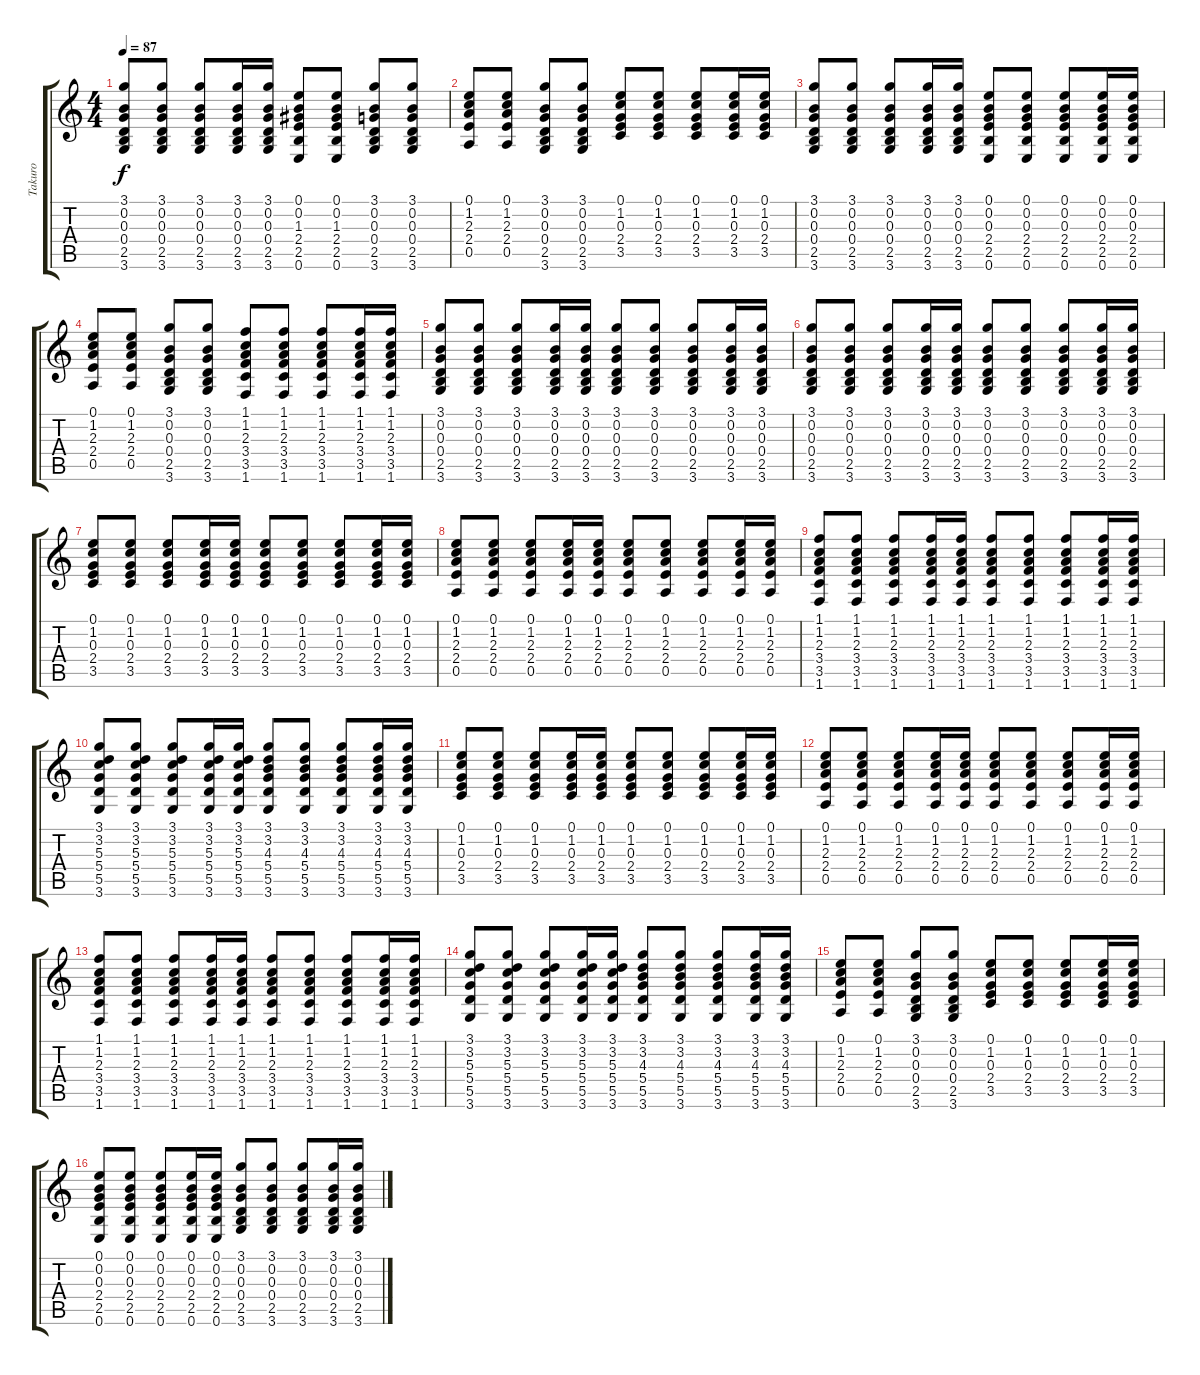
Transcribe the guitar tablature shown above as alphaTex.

\track ("Takuro" "Takuro") {instrument acousticguitarsteel}
\staff {score tabs}
\tuning (E4 B3 G3 D3 A2 E2) {hide}
\ts (4 4)
\tempo 87
\clef g2
\ks c
(3.1 0.2 0.3 0.4 2.5 3.6).8{dy f} (3.1 0.2 0.3 0.4 2.5 3.6).8 (3.1 0.2 0.3 0.4 2.5 3.6).8 (3.1 0.2 0.3 0.4 2.5 3.6).16 (3.1 0.2 0.3 0.4 2.5 3.6).16 (0.1 0.2 1.3 2.4 2.5 0.6).8 (0.1 0.2 1.3 2.4 2.5 0.6).8 (3.1 0.2 0.3 0.4 2.5 3.6).8 (3.1 0.2 0.3 0.4 2.5 3.6).8 |
(0.1 1.2 2.3 2.4 0.5).8 (0.1 1.2 2.3 2.4 0.5).8 (3.1 0.2 0.3 0.4 2.5 3.6).8 (3.1 0.2 0.3 0.4 2.5 3.6).8 (0.1 1.2 0.3 2.4 3.5).8 (0.1 1.2 0.3 2.4 3.5).8 (0.1 1.2 0.3 2.4 3.5).8 (0.1 1.2 0.3 2.4 3.5).16 (0.1 1.2 0.3 2.4 3.5).16 |
(3.1 0.2 0.3 0.4 2.5 3.6).8 (3.1 0.2 0.3 0.4 2.5 3.6).8 (3.1 0.2 0.3 0.4 2.5 3.6).8 (3.1 0.2 0.3 0.4 2.5 3.6).16 (3.1 0.2 0.3 0.4 2.5 3.6).16 (0.1 0.2 0.3 2.4 2.5 0.6).8 (0.1 0.2 0.3 2.4 2.5 0.6).8 (0.1 0.2 0.3 2.4 2.5 0.6).8 (0.1 0.2 0.3 2.4 2.5 0.6).16 (0.1 0.2 0.3 2.4 2.5 0.6).16 |
(0.1 1.2 2.3 2.4 0.5).8 (0.1 1.2 2.3 2.4 0.5).8 (3.1 0.2 0.3 0.4 2.5 3.6).8 (3.1 0.2 0.3 0.4 2.5 3.6).8 (1.1 1.2 2.3 3.4 3.5 1.6).8 (1.1 1.2 2.3 3.4 3.5 1.6).8 (1.1 1.2 2.3 3.4 3.5 1.6).8 (1.1 1.2 2.3 3.4 3.5 1.6).16 (1.1 1.2 2.3 3.4 3.5 1.6).16 |
(3.1 0.2 0.3 0.4 2.5 3.6).8 (3.1 0.2 0.3 0.4 2.5 3.6).8 (3.1 0.2 0.3 0.4 2.5 3.6).8 (3.1 0.2 0.3 0.4 2.5 3.6).16 (3.1 0.2 0.3 0.4 2.5 3.6).16 (3.1 0.2 0.3 0.4 2.5 3.6).8 (3.1 0.2 0.3 0.4 2.5 3.6).8 (3.1 0.2 0.3 0.4 2.5 3.6).8 (3.1 0.2 0.3 0.4 2.5 3.6).16 (3.1 0.2 0.3 0.4 2.5 3.6).16 |
(3.1 0.2 0.3 0.4 2.5 3.6).8 (3.1 0.2 0.3 0.4 2.5 3.6).8 (3.1 0.2 0.3 0.4 2.5 3.6).8 (3.1 0.2 0.3 0.4 2.5 3.6).16 (3.1 0.2 0.3 0.4 2.5 3.6).16 (3.1 0.2 0.3 0.4 2.5 3.6).8 (3.1 0.2 0.3 0.4 2.5 3.6).8 (3.1 0.2 0.3 0.4 2.5 3.6).8 (3.1 0.2 0.3 0.4 2.5 3.6).16 (3.1 0.2 0.3 0.4 2.5 3.6).16 |
(0.1 1.2 0.3 2.4 3.5).8 (0.1 1.2 0.3 2.4 3.5).8 (0.1 1.2 0.3 2.4 3.5).8 (0.1 1.2 0.3 2.4 3.5).16 (0.1 1.2 0.3 2.4 3.5).16 (0.1 1.2 0.3 2.4 3.5).8 (0.1 1.2 0.3 2.4 3.5).8 (0.1 1.2 0.3 2.4 3.5).8 (0.1 1.2 0.3 2.4 3.5).16 (0.1 1.2 0.3 2.4 3.5).16 |
(0.1 1.2 2.3 2.4 0.5).8 (0.1 1.2 2.3 2.4 0.5).8 (0.1 1.2 2.3 2.4 0.5).8 (0.1 1.2 2.3 2.4 0.5).16 (0.1 1.2 2.3 2.4 0.5).16 (0.1 1.2 2.3 2.4 0.5).8 (0.1 1.2 2.3 2.4 0.5).8 (0.1 1.2 2.3 2.4 0.5).8 (0.1 1.2 2.3 2.4 0.5).16 (0.1 1.2 2.3 2.4 0.5).16 |
(1.1 1.2 2.3 3.4 3.5 1.6).8 (1.1 1.2 2.3 3.4 3.5 1.6).8 (1.1 1.2 2.3 3.4 3.5 1.6).8 (1.1 1.2 2.3 3.4 3.5 1.6).16 (1.1 1.2 2.3 3.4 3.5 1.6).16 (1.1 1.2 2.3 3.4 3.5 1.6).8 (1.1 1.2 2.3 3.4 3.5 1.6).8 (1.1 1.2 2.3 3.4 3.5 1.6).8 (1.1 1.2 2.3 3.4 3.5 1.6).16 (1.1 1.2 2.3 3.4 3.5 1.6).16 |
(3.1 3.2 5.3 5.4 5.5 3.6).8 (3.1 3.2 5.3 5.4 5.5 3.6).8 (3.1 3.2 5.3 5.4 5.5 3.6).8 (3.1 3.2 5.3 5.4 5.5 3.6).16 (3.1 3.2 5.3 5.4 5.5 3.6).16 (3.1 3.2 4.3 5.4 5.5 3.6).8 (3.1 3.2 4.3 5.4 5.5 3.6).8 (3.1 3.2 4.3 5.4 5.5 3.6).8 (3.1 3.2 4.3 5.4 5.5 3.6).16 (3.1 3.2 4.3 5.4 5.5 3.6).16 |
(0.1 1.2 0.3 2.4 3.5).8 (0.1 1.2 0.3 2.4 3.5).8 (0.1 1.2 0.3 2.4 3.5).8 (0.1 1.2 0.3 2.4 3.5).16 (0.1 1.2 0.3 2.4 3.5).16 (0.1 1.2 0.3 2.4 3.5).8 (0.1 1.2 0.3 2.4 3.5).8 (0.1 1.2 0.3 2.4 3.5).8 (0.1 1.2 0.3 2.4 3.5).16 (0.1 1.2 0.3 2.4 3.5).16 |
(0.1 1.2 2.3 2.4 0.5).8 (0.1 1.2 2.3 2.4 0.5).8 (0.1 1.2 2.3 2.4 0.5).8 (0.1 1.2 2.3 2.4 0.5).16 (0.1 1.2 2.3 2.4 0.5).16 (0.1 1.2 2.3 2.4 0.5).8 (0.1 1.2 2.3 2.4 0.5).8 (0.1 1.2 2.3 2.4 0.5).8 (0.1 1.2 2.3 2.4 0.5).16 (0.1 1.2 2.3 2.4 0.5).16 |
(1.1 1.2 2.3 3.4 3.5 1.6).8 (1.1 1.2 2.3 3.4 3.5 1.6).8 (1.1 1.2 2.3 3.4 3.5 1.6).8 (1.1 1.2 2.3 3.4 3.5 1.6).16 (1.1 1.2 2.3 3.4 3.5 1.6).16 (1.1 1.2 2.3 3.4 3.5 1.6).8 (1.1 1.2 2.3 3.4 3.5 1.6).8 (1.1 1.2 2.3 3.4 3.5 1.6).8 (1.1 1.2 2.3 3.4 3.5 1.6).16 (1.1 1.2 2.3 3.4 3.5 1.6).16 |
(3.1 3.2 5.3 5.4 5.5 3.6).8 (3.1 3.2 5.3 5.4 5.5 3.6).8 (3.1 3.2 5.3 5.4 5.5 3.6).8 (3.1 3.2 5.3 5.4 5.5 3.6).16 (3.1 3.2 5.3 5.4 5.5 3.6).16 (3.1 3.2 4.3 5.4 5.5 3.6).8 (3.1 3.2 4.3 5.4 5.5 3.6).8 (3.1 3.2 4.3 5.4 5.5 3.6).8 (3.1 3.2 4.3 5.4 5.5 3.6).16 (3.1 3.2 4.3 5.4 5.5 3.6).16 |
(0.1 1.2 2.3 2.4 0.5).8 (0.1 1.2 2.3 2.4 0.5).8 (3.1 0.2 0.3 0.4 2.5 3.6).8 (3.1 0.2 0.3 0.4 2.5 3.6).8 (0.1 1.2 0.3 2.4 3.5).8 (0.1 1.2 0.3 2.4 3.5).8 (0.1 1.2 0.3 2.4 3.5).8 (0.1 1.2 0.3 2.4 3.5).16 (0.1 1.2 0.3 2.4 3.5).16 |
(0.1 0.2 0.3 2.4 2.5 0.6).8 (0.1 0.2 0.3 2.4 2.5 0.6).8 (0.1 0.2 0.3 2.4 2.5 0.6).8 (0.1 0.2 0.3 2.4 2.5 0.6).16 (0.1 0.2 0.3 2.4 2.5 0.6).16 (3.1 0.2 0.3 0.4 2.5 3.6).8 (3.1 0.2 0.3 0.4 2.5 3.6).8 (3.1 0.2 0.3 0.4 2.5 3.6).8 (3.1 0.2 0.3 0.4 2.5 3.6).16 (3.1 0.2 0.3 0.4 2.5 3.6).16
